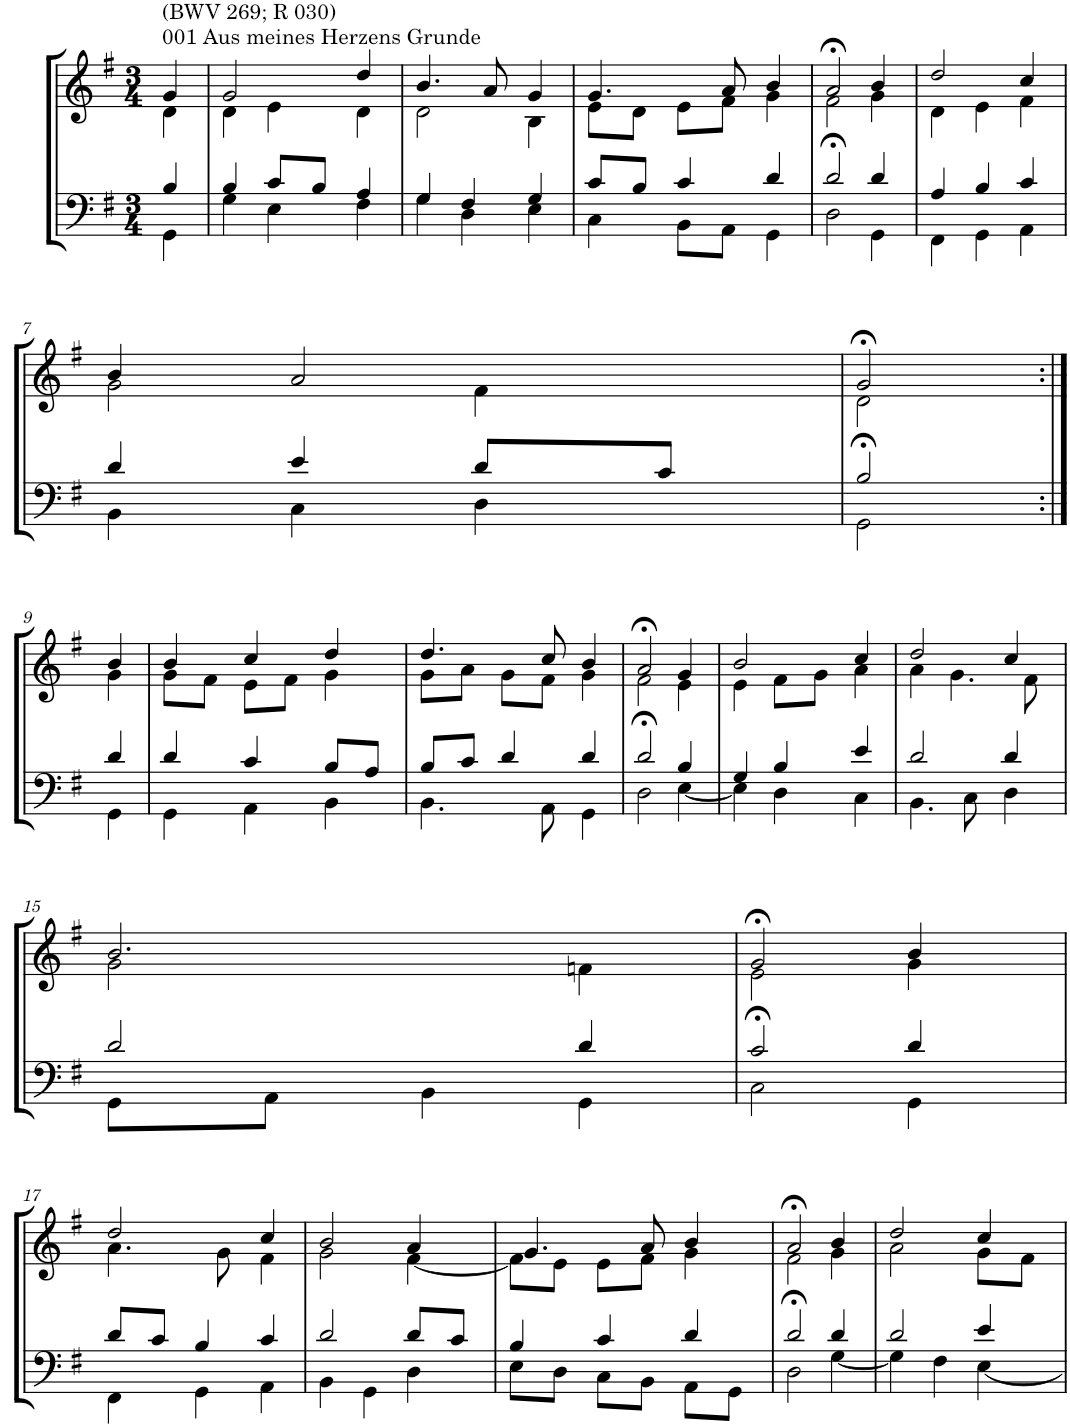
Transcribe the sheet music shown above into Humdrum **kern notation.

**kern	**kern
*part2	*part1
*staff2	*staff1
*I"Tenor/Baß	*I"Sopran/Alt
*clefF4	*clefG2
*k[f#]	*k[f#]
*M3/4	*M3/4
=1	=1
*^	*^
!	!	!LO:TX:a:t=001 Aus meines Herzens Grunde	!
!	!	!LO:TX:a:t=(BWV 269; R 030)	!
4B/	4GG\	4g/	4d\
=2	=2	=2	=2
4B/	4G\	2g/	4d\
8c/L	4E\	.	4e\
8B/J	.	.	.
4A/	4F#\	4dd/	4d\
=3	=3	=3	=3
4G/	4G\	4.b/	2d\
4F#/	4D\	.	.
.	.	8a/	.
4G/	4E\	4g/	4B\
=4	=4	=4	=4
8c/L	4C\	4.g/	8e\L
8B/J	.	.	8d\J
4c/	8BB\L	.	8e\L
.	8AA\J	8a/	8f#\J
4d/	4GG\	4b/	4g\
=5	=5	=5	=5
2d/	2D>\	2a>/	2f#\
4d/	4GG\	4b/	4g\
=6	=6	=6	=6
4A/	4FF#\	2dd/	4d\
4B/	4GG\	.	4e\
4c/	4AA\	4cc/	4f#\
!!LO:LB:g=z	!!
=7	=7	=7	=7
4d/	4BB\	4b/	2g\
4e/	4C\	2a/	.
8d/L	4D\	.	4f#\
8c/J	.	.	.
=8	=8	=8	=8
2B/	2GG>\	2g>/	2d\
!!LO:LB:g=z	!!
=9:|!	=9:|!	=9:|!	=9:|!
4d/	4GG\	4b/	4g\
=10	=10	=10	=10
4d/	4GG\	4b/	8g\L
.	.	.	8f#\J
4c/	4AA\	4cc/	8e\L
.	.	.	8f#\J
8B/L	4BB\	4dd/	4g\
8A/J	.	.	.
=11	=11	=11	=11
8B/L	4.BB\	4.dd/	8g\L
8c/J	.	.	8a\J
4d/	.	.	8g\L
.	8AA\	8cc/	8f#\J
4d/	4GG\	4b/	4g\
=12	=12	=12	=12
2d/	2D>\	2a>/	2f#\
4B/	[4E\	4g/	4e\
=13	=13	=13	=13
4G/	4E\]	2b/	4e\
4B/	4D\	.	8f#\L
.	.	.	8g\J
4e/	4C\	4cc/	4a\
=14	=14	=14	=14
2d/	4.BB\	2dd/	4a\
.	.	.	4.g\
.	8C\	.	.
4d/	4D\	4cc/	.
.	.	.	8f#\
!!LO:LB:g=z	!!
=15	=15	=15	=15
2d/	8GG\L	2.b/	2g\
.	8AA\J	.	.
.	4BB\	.	.
4d/	4GG\	.	4fn\
=16	=16	=16	=16
2c/	2C>\	2g>/	2e\
4d/	4GG\	4b/	4g\
!!LO:LB:g=z	!!
=17	=17	=17	=17
8d/L	4FF#\	2dd/	4.a\
8c/J	.	.	.
4B/	4GG\	.	.
.	.	.	8g\
4c/	4AA\	4cc/	4f#\
=18	=18	=18	=18
2d/	4BB\	2b/	2g\
.	4GG\	.	.
8d/L	4D\	4a/	[4f#\
8c/J	.	.	.
=19	=19	=19	=19
4B/	8E\L	4.g/	8f#\L]
.	8D\J	.	8e\J
4c/	8C\L	.	8e\L
.	8BB\J	8a/	8f#\J
4d/	8AA\L	4b/	4g\
.	8GG\J	.	.
=20	=20	=20	=20
2d/	2D>\	2a>/	2f#\
4d/	[4G\	4b/	4g\
=21	=21	=21	=21
2d/	4G\]	2dd/	2a\
.	4F#\	.	.
4e/	[4E\	4cc/	8g\L
.	.	.	8f#\J
*v	*v	*	*
*	*v	*v
=	=
*-	*-
